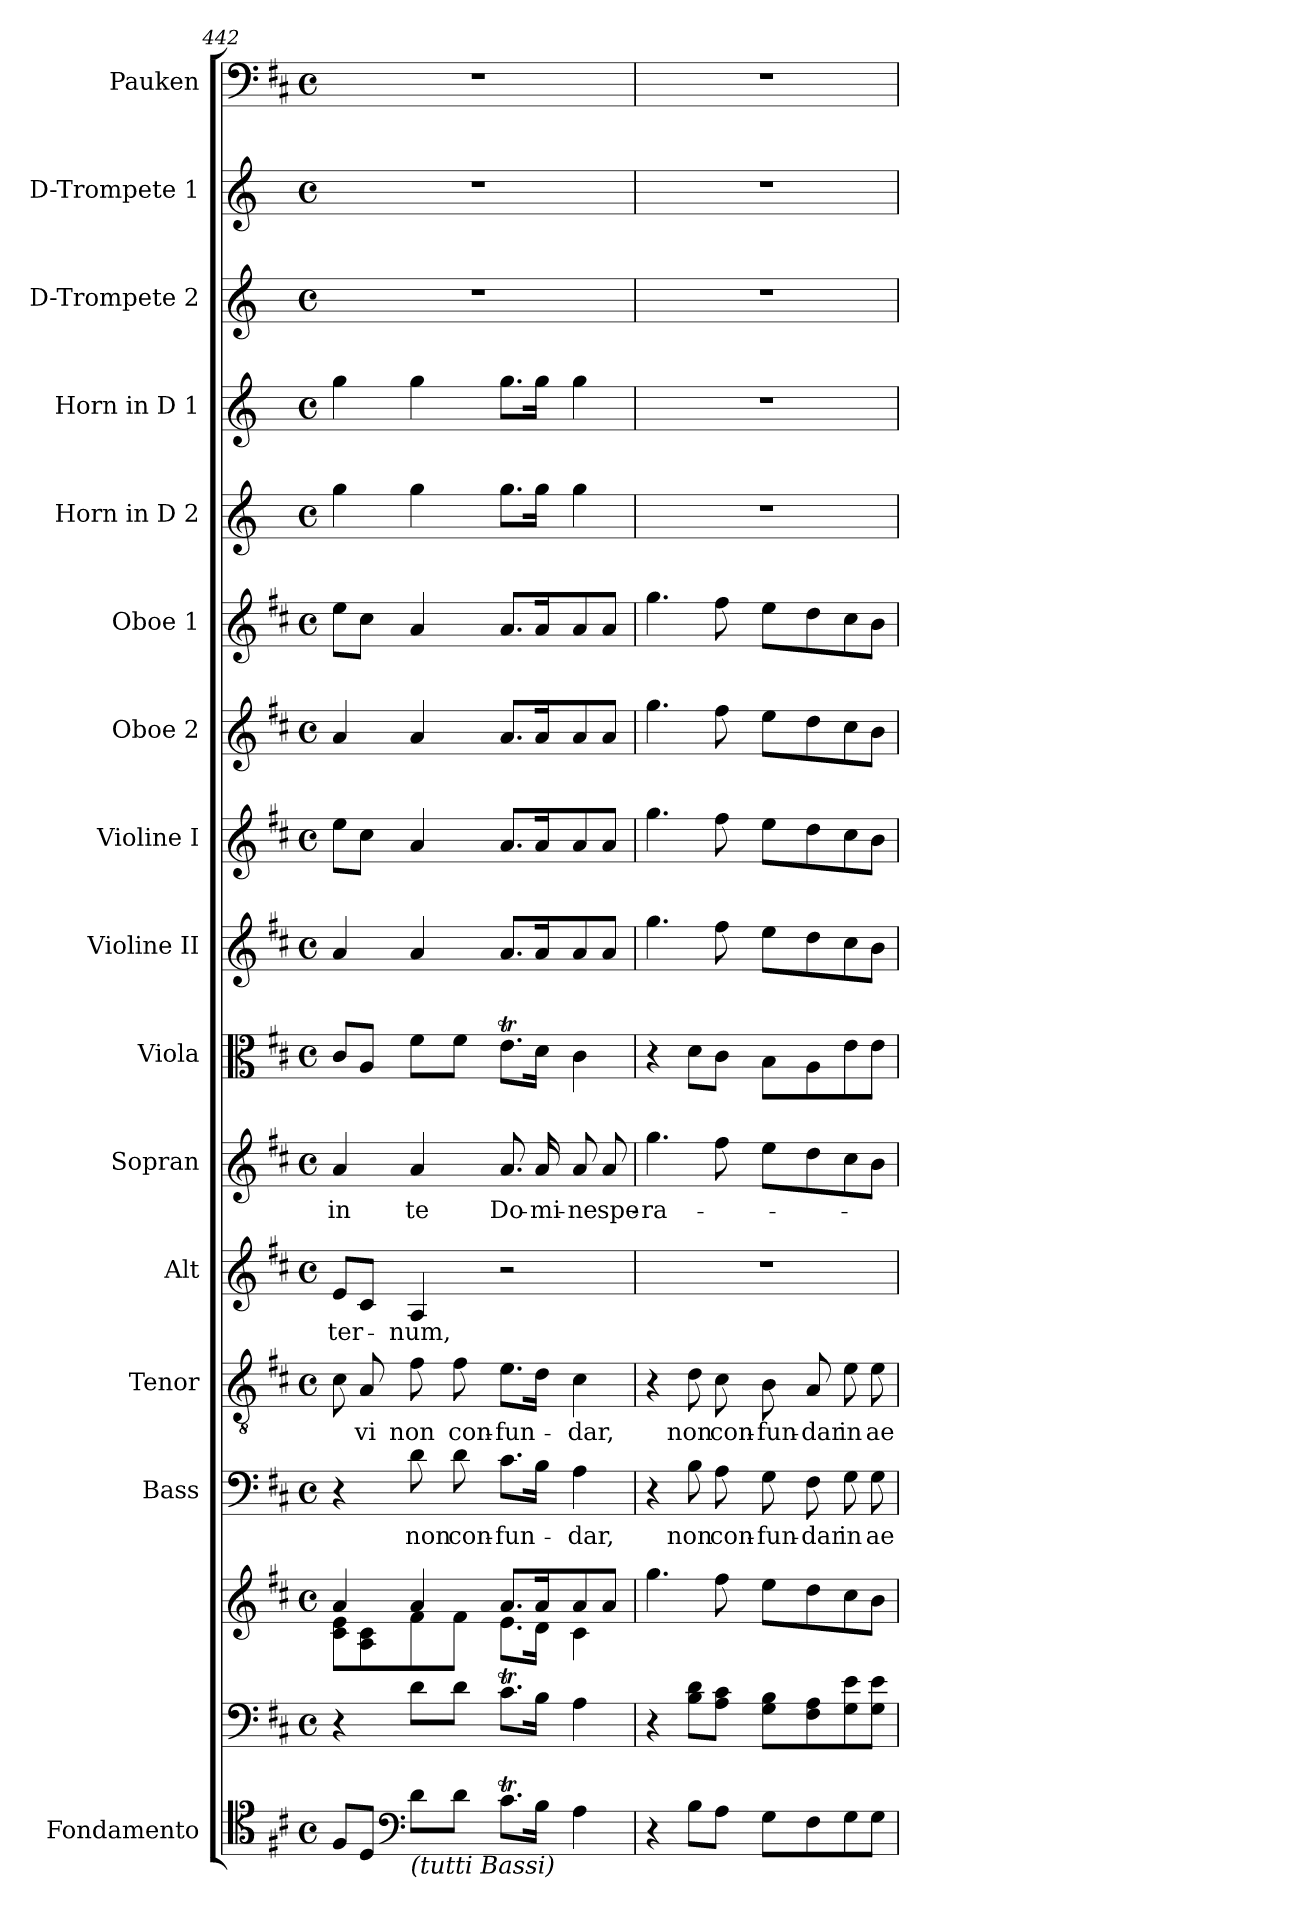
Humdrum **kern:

**kern	**kern	**kern	**kern	**text	**kern	**text	**kern	**text	**kern	**text	**kern	**kern	**kern	**kern	**kern	**kern	**kern	**kern	**kern	**kern
*part16	*part15	*part15	*part14	*part14	*part13	*part13	*part12	*part12	*part11	*part11	*part10	*part9	*part8	*part7	*part6	*part5	*part4	*part3	*part2	*part1
*staff17	*staff16	*staff15	*staff14	*staff14	*staff13	*staff13	*staff12	*staff12	*staff11	*staff11	*staff10	*staff9	*staff8	*staff7	*staff6	*staff5	*staff4	*staff3	*staff2	*staff1
*I"Fondamento	*	*	*I"Bass	*	*I"Tenor	*	*I"Alt	*	*I"Sopran	*	*I"Viola	*I"Violine II	*I"Violine I	*I"Oboe 2	*I"Oboe 1	*I"Horn in D 2	*I"Horn in D 1	*I"D-Trompete 2	*I"D-Trompete 1	*I"Pauken
*I'F.	*	*	*I'B.	*	*I'T.	*	*I'A.	*	*I'S.	*	*I'Vla.	*I'Vl. II	*I'Vl. I	*I'Ob. 2	*I'Ob. 1	*	*	*I'D Trp. 2	*I'D Trp. 1	*I'Pk.
*clefC4	*clefF4	*clefG2	*clefF4	*	*clefGv2	*	*clefG2	*	*clefG2	*	*clefC3	*clefG2	*clefG2	*clefG2	*clefG2	*clefG2	*clefG2	*clefG2	*clefG2	*clefF4
*ITrd7c12	*	*	*	*	*	*	*	*	*	*	*	*	*	*	*	*ITrd6c10	*ITrd6c10	*ITrd-1c-2	*ITrd-1c-2	*
*k[f#c#]	*k[f#c#]	*k[f#c#]	*k[f#c#]	*	*k[f#c#]	*	*k[f#c#]	*	*k[f#c#]	*	*k[f#c#]	*k[f#c#]	*k[f#c#]	*k[f#c#]	*k[f#c#]	*k[f#c#]	*k[f#c#]	*k[f#c#]	*k[f#c#]	*k[f#c#]
*D:	*D:	*D:	*D:	*	*D:	*	*D:	*	*D:	*	*D:	*D:	*D:	*D:	*D:	*D:	*D:	*D:	*D:	*D:
*M4/4	*M4/4	*M4/4	*M4/4	*	*M4/4	*	*M4/4	*	*M4/4	*	*M4/4	*M4/4	*M4/4	*M4/4	*M4/4	*M4/4	*M4/4	*M4/4	*M4/4	*M4/4
*met(c)	*met(c)	*met(c)	*met(c)	*	*met(c)	*	*met(c)	*	*met(c)	*	*met(c)	*met(c)	*met(c)	*met(c)	*met(c)	*met(c)	*met(c)	*met(c)	*met(c)	*met(c)
=442	=442	=442	=442	=442	=442	=442	=442	=442	=442	=442	=442	=442	=442	=442	=442	=442	=442	=442	=442	=442
*	*	*^	*	*	*	*	*	*	*	*	*	*	*	*	*	*	*	*	*	*
!	!	!	!	!	!	!	!	!	!LO:LY:b	!	!LO:LY:b	!	!	!	!	!	!	!	!	!	!
8FF#/L	4r	4a/	8c#\ 8e\L	4r	.	8c#\	.	8e/L	-ter-	4a/	in	8c#/L	4a/	8ee\L	4a/	8ee\L	4a\	4a\	1r	1r	1r
!	!	!	!	!	!	!	!LO:LY:b	!	!	!	!	!	!	!	!	!	!	!	!	!	!
8DD/J	.	.	8A\ 8c#\	.	.	8A/	-vi	8c#/J	.	.	.	8A/J	.	8cc#\J	.	8cc#\J	.	.	.	.	.
*clefF4	*	*	*	*	*	*	*	*	*	*	*	*	*	*	*	*	*	*	*	*	*
!LO:TX:b:i:t=(tutti Bassi)	!	!	!	!	!	!	!	!	!	!	!	!	!	!	!	!	!	!	!	!	!
!	!	!	!	!	!LO:LY:b	!	!LO:LY:b	!	!LO:LY:b	!	!LO:LY:b	!	!	!	!	!	!	!	!	!	!
8D\L	8d\L	4a/	8f#\	8d\	non	8f#\	non	4A/	-num,	4a/	te	8f#\L	4a/	4a/	4a/	4a/	4a\	4a\	.	.	.
!	!	!	!	!	!LO:LY:b	!	!LO:LY:b	!	!	!	!	!	!	!	!	!	!	!	!	!	!
8D\J	8d\J	.	8f#\J	8d\	con-	8f#\	con-	.	.	.	.	8f#\J	.	.	.	.	.	.	.	.	.
!	!	!	!	!	!LO:LY:b	!	!LO:LY:b	!	!	!	!LO:LY:b	!	!	!	!	!	!	!	!	!	!
8.C#t\L	8.c#t\L	8.a/L	8.e\L	8.c#\L	-fun-	8.e\L	-fun-	2r	.	8.a/	Do-	8.eT\L	8.a/L	8.a/L	8.a/L	8.a/L	8.a\L	8.a\L	.	.	.
!	!	!	!	!	!	!	!	!	!	!	!LO:LY:b	!	!	!	!	!	!	!	!	!	!
16BB\Jk	16B\Jk	16a/k	16d\Jk	16B\Jk	.	16d\Jk	.	.	.	16a/	-mi-	16d\Jk	16a/k	16a/k	16a/k	16a/k	16a\Jk	16a\Jk	.	.	.
!	!	!	!	!	!LO:LY:b	!	!LO:LY:b	!	!	!	!LO:LY:b	!	!	!	!	!	!	!	!	!	!
4AA\	4A\	8a/	4c#\	4A\	-dar,	4c#\	-dar,	.	.	8a/	-ne	4c#\	8a/	8a/	8a/	8a/	4a\	4a\	.	.	.
!	!	!	!	!	!	!	!	!	!	!	!LO:LY:b	!	!	!	!	!	!	!	!	!	!
.	.	8a/J	.	.	.	.	.	.	.	8a/	spe-	.	8a/J	8a/J	8a/J	8a/J	.	.	.	.	.
*	*	*v	*v	*	*	*	*	*	*	*	*	*	*	*	*	*	*	*	*	*	*
=443	=443	=443	=443	=443	=443	=443	=443	=443	=443	=443	=443	=443	=443	=443	=443	=443	=443	=443	=443	=443
!	!	!	!	!	!	!	!	!	!	!LO:LY:b	!	!	!	!	!	!	!	!	!	!
4r	4r	4.gg\	4r	.	4r	.	1r	.	4.gg\	-ra-	4r	4.gg\	4.gg\	4.gg\	4.gg\	1r	1r	1r	1r	1r
!	!	!	!	!LO:LY:b	!	!LO:LY:b	!	!	!	!	!	!	!	!	!	!	!	!	!	!
8BB\L	8B\ 8d\L	.	8B\	non	8d\	non	.	.	.	.	8d\L	.	.	.	.	.	.	.	.	.
!	!	!	!	!LO:LY:b	!	!LO:LY:b	!	!	!	!	!	!	!	!	!	!	!	!	!	!
8AA\J	8A\ 8c#\J	8ff#\	8A\	con-	8c#\	con-	.	.	8ff#\	.	8c#\J	8ff#\	8ff#\	8ff#\	8ff#\	.	.	.	.	.
!	!	!	!	!LO:LY:b	!	!LO:LY:b	!	!	!	!	!	!	!	!	!	!	!	!	!	!
8GG\L	8G\ 8B\L	8ee\L	8G\	-fun-	8B\	-fun-	.	.	8ee\L	.	8B\L	8ee\L	8ee\L	8ee\L	8ee\L	.	.	.	.	.
!	!	!	!	!LO:LY:b	!	!LO:LY:b	!	!	!	!	!	!	!	!	!	!	!	!	!	!
8FF#\	8F#\ 8A\	8dd\	8F#\	-dar	8A/	-dar	.	.	8dd\	.	8A\	8dd\	8dd\	8dd\	8dd\	.	.	.	.	.
!	!	!	!	!LO:LY:b	!	!LO:LY:b	!	!	!	!	!	!	!	!	!	!	!	!	!	!
8GG\	8G\ 8e\	8cc#\	8G\	in	8e\	in	.	.	8cc#\	.	8e\	8cc#\	8cc#\	8cc#\	8cc#\	.	.	.	.	.
!	!	!	!	!LO:LY:b	!	!LO:LY:b	!	!	!	!	!	!	!	!	!	!	!	!	!	!
8GG\J	8G\ 8e\J	8b\J	8G\	ae-	8e\	ae-	.	.	8b\J	.	8e\J	8b\J	8b\J	8b\J	8b\J	.	.	.	.	.
=	=	=	=	=	=	=	=	=	=	=	=	=	=	=	=	=	=	=	=	=
*-	*-	*-	*-	*-	*-	*-	*-	*-	*-	*-	*-	*-	*-	*-	*-	*-	*-	*-	*-	*-
